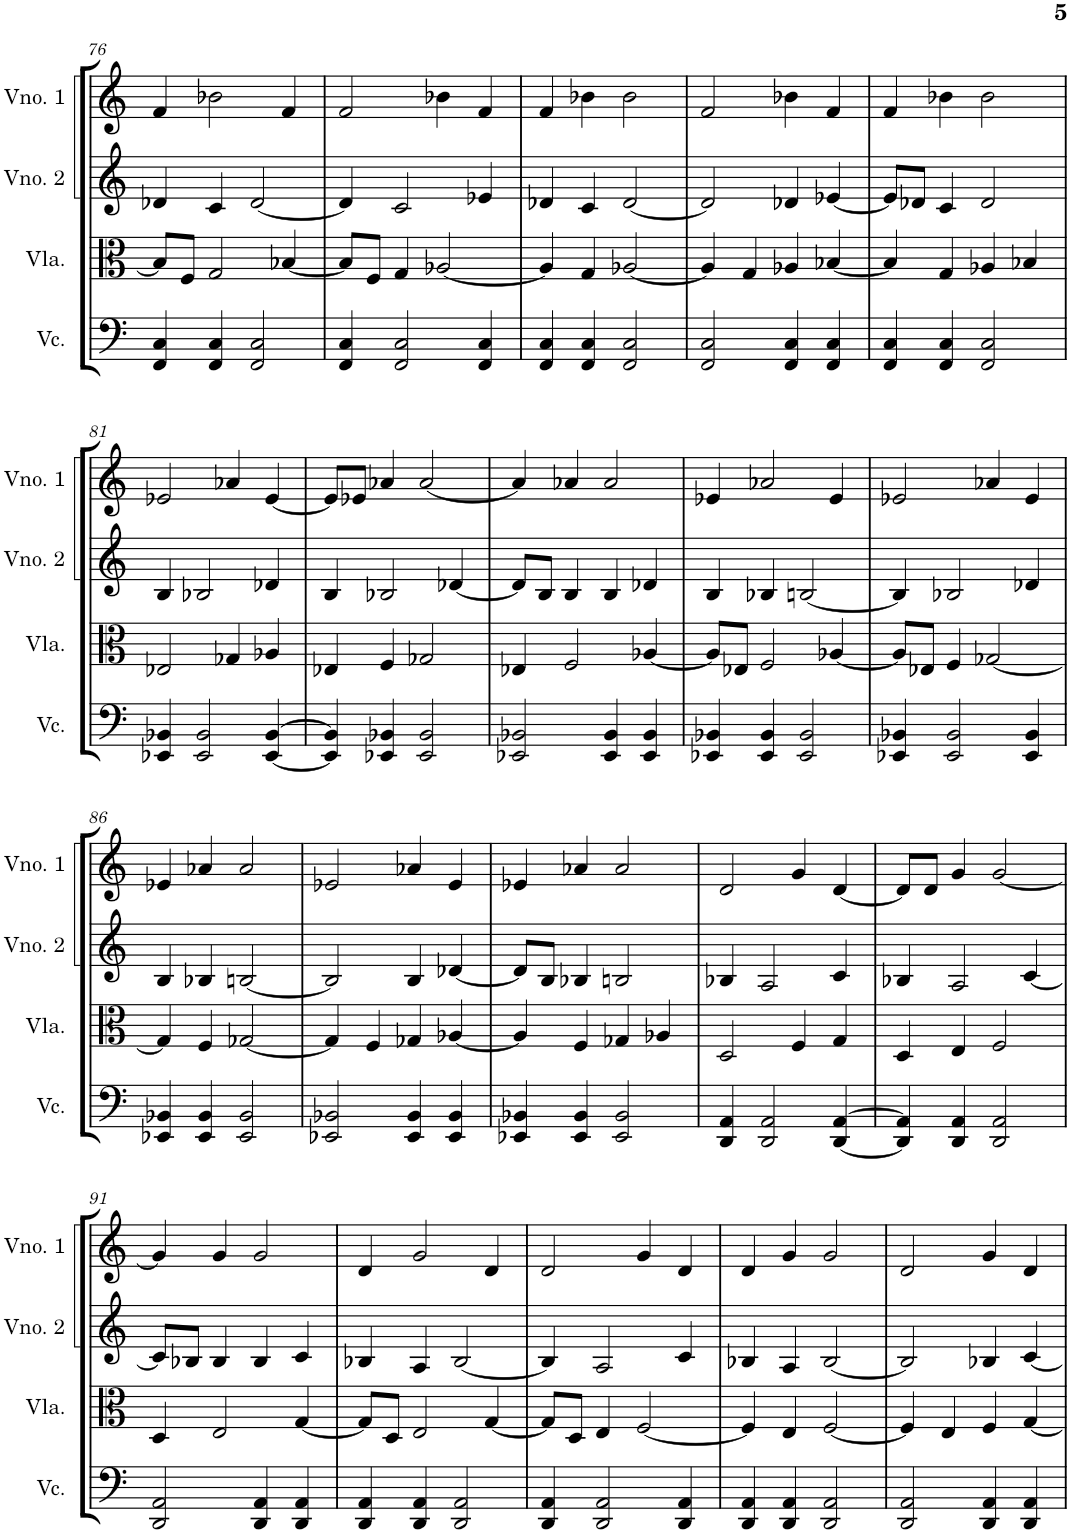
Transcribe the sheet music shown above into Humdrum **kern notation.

**kern	**kern	**kern	**kern
*part4	*part3	*part2	*part1
*staff4	*staff3	*staff2	*staff1
*I"Violoncelo	*I"Viola	*I"Violino 2	*I"Violino 1
*I'Vc.	*I'Vla.	*I'Vno. 2	*I'Vno. 1
!!LO:PB:g=z
*clefF4	*clefC3	*clefG2	*clefG2
*k[]	*k[]	*k[]	*k[]
*M4/4	*M4/4	*M4/4	*M4/4
=76	=76	=76	=76
4FF/ 4C/	8B-/L]	4d-X/	4f/
.	8F/J	.	.
4FF/ 4C/	2G/	4c/	2b-X\
2FF/ 2C/	.	[2d-/	.
.	[4B-X/	.	4f/
=77	=77	=77	=77
4FF/ 4C/	8B-/L]	4d-/]	2f/
.	8F/J	.	.
2FF/ 2C/	4G/	2c/	.
.	[2A-X/	.	4b-X\
4FF/ 4C/	.	4e-X/	4f/
=78	=78	=78	=78
4FF/ 4C/	4A-/]	4d-X/	4f/
4FF/ 4C/	4G/	4c/	4b-X\
2FF/ 2C/	[2A-X/	[2d-/	2b-\
=79	=79	=79	=79
2FF/ 2C/	4A-/]	2d-/]	2f/
.	4G/	.	.
4FF/ 4C/	4A-X/	4d-X/	4b-X\
4FF/ 4C/	[4B-X/	[4e-X/	4f/
=80	=80	=80	=80
4FF/ 4C/	4B-/]	8e-/L]	4f/
.	.	8d-X/J	.
4FF/ 4C/	4G/	4c/	4b-X\
2FF/ 2C/	4A-X/	2d-/	2b-\
.	4B-X/	.	.
!!LO:LB:g=z
=81	=81	=81	=81
4EE-X/ 4BB-X/	2E-X/	4B/	2e-X/
2EE-/ 2BB-/	.	2B-X/	.
.	4G-X/	.	4a-X/
[4EE-/ [4BB-/	4A-X/	4d-X/	[4e-/
=82	=82	=82	=82
4EE-/] 4BB-/]	4E-X/	4B/	8e-/L]
.	.	.	8e-X/J
4EE-X/ 4BB-X/	4F/	2B-X/	4a-X/
2EE-/ 2BB-/	2G-X/	.	[2a-/
.	.	[4d-X/	.
=83	=83	=83	=83
2EE-X/ 2BB-X/	4E-X/	8d-/L]	4a-/]
.	.	8B/J	.
.	2F/	4B/	4a-X/
4EE-/ 4BB-/	.	4B/	2a-/
4EE-/ 4BB-/	[4A-X/	4d-X/	.
=84	=84	=84	=84
4EE-X/ 4BB-X/	8A-/L]	4B/	4e-X/
.	8E-X/J	.	.
4EE-/ 4BB-/	2F/	4B-X/	2a-X/
2EE-/ 2BB-/	.	[2Bn/	.
.	[4A-X/	.	4e-/
=85	=85	=85	=85
4EE-X/ 4BB-X/	8A-/L]	4B/]	2e-X/
.	8E-X/J	.	.
2EE-/ 2BB-/	4F/	2B-X/	.
.	[2G-X/	.	4a-X/
4EE-/ 4BB-/	.	4d-X/	4e-/
!!LO:LB:g=z
=86	=86	=86	=86
4EE-X/ 4BB-X/	4G-/]	4B/	4e-X/
4EE-/ 4BB-/	4F/	4B-X/	4a-X/
2EE-/ 2BB-/	[2G-X/	[2Bn/	2a-/
=87	=87	=87	=87
2EE-X/ 2BB-X/	4G-/]	2B/]	2e-X/
.	4F/	.	.
4EE-/ 4BB-/	4G-X/	4B/	4a-X/
4EE-/ 4BB-/	[4A-X/	[4d-X/	4e-/
=88	=88	=88	=88
4EE-X/ 4BB-X/	4A-/]	8d-/L]	4e-X/
.	.	8B/J	.
4EE-/ 4BB-/	4F/	4B-X/	4a-X/
2EE-/ 2BB-/	4G-X/	2Bn/	2a-/
.	4A-X/	.	.
=89	=89	=89	=89
4DD/ 4AA/	2D/	4B-X/	2d/
2DD/ 2AA/	.	2A/	.
.	4F/	.	4g/
[4DD/ [4AA/	4G/	4c/	[4d/
=90	=90	=90	=90
4DD/] 4AA/]	4D/	4B-X/	8d/L]
.	.	.	8d/J
4DD/ 4AA/	4E/	2A/	4g/
2DD/ 2AA/	2F/	.	[2g/
.	.	[4c/	.
!!LO:LB:g=z
=91	=91	=91	=91
2DD/ 2AA/	4D/	8c/L]	4g/]
.	.	8B-X/J	.
.	2E/	4B-/	4g/
4DD/ 4AA/	.	4B-/	2g/
4DD/ 4AA/	[4G/	4c/	.
=92	=92	=92	=92
4DD/ 4AA/	8G/L]	4B-X/	4d/
.	8D/J	.	.
4DD/ 4AA/	2E/	4A/	2g/
2DD/ 2AA/	.	[2B-/	.
.	[4G/	.	4d/
=93	=93	=93	=93
4DD/ 4AA/	8G/L]	4B-/]	2d/
.	8D/J	.	.
2DD/ 2AA/	4E/	2A/	.
.	[2F/	.	4g/
4DD/ 4AA/	.	4c/	4d/
=94	=94	=94	=94
4DD/ 4AA/	4F/]	4B-X/	4d/
4DD/ 4AA/	4E/	4A/	4g/
2DD/ 2AA/	[2F/	[2B-/	2g/
=95	=95	=95	=95
2DD/ 2AA/	4F/]	2B-/]	2d/
.	4E/	.	.
4DD/ 4AA/	4F/	4B-X/	4g/
4DD/ 4AA/	[4G/	[4c/	4d/
=	=	=	=
*-	*-	*-	*-
